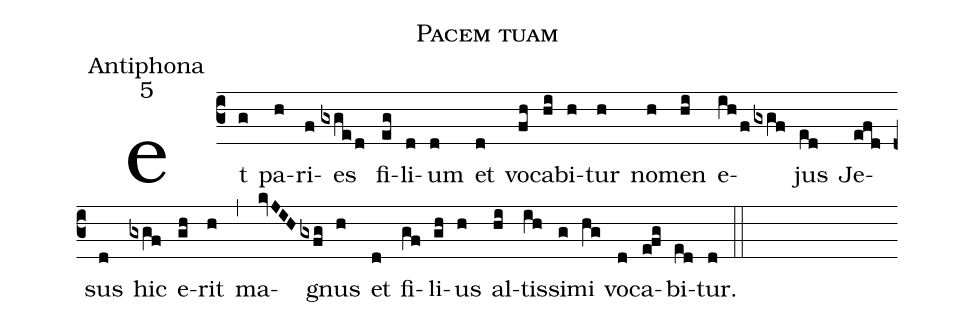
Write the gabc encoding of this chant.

name:Pacem tuam;
office-part:Antiphona;
mode:5;
%%
(c3) et(g) pa(h)ri(f)es(gxged) fi(eg)li(d)um(d) et(d) vo(fh)ca(hi)bi(h)tur(h) no(h)men(hi) e(ihfgxgf)jus(ed) Je(efd)sus(d) hic(gxgf) e(gh)rit(h) (,) ma(kvJIHgxfg)gnus(h) et(d) fi(gf)li(gh)us(h) al(hi)tis(ih)si(g)mi(hg) vo(d)ca(efg)bi(ed)tur.(d) (::)
